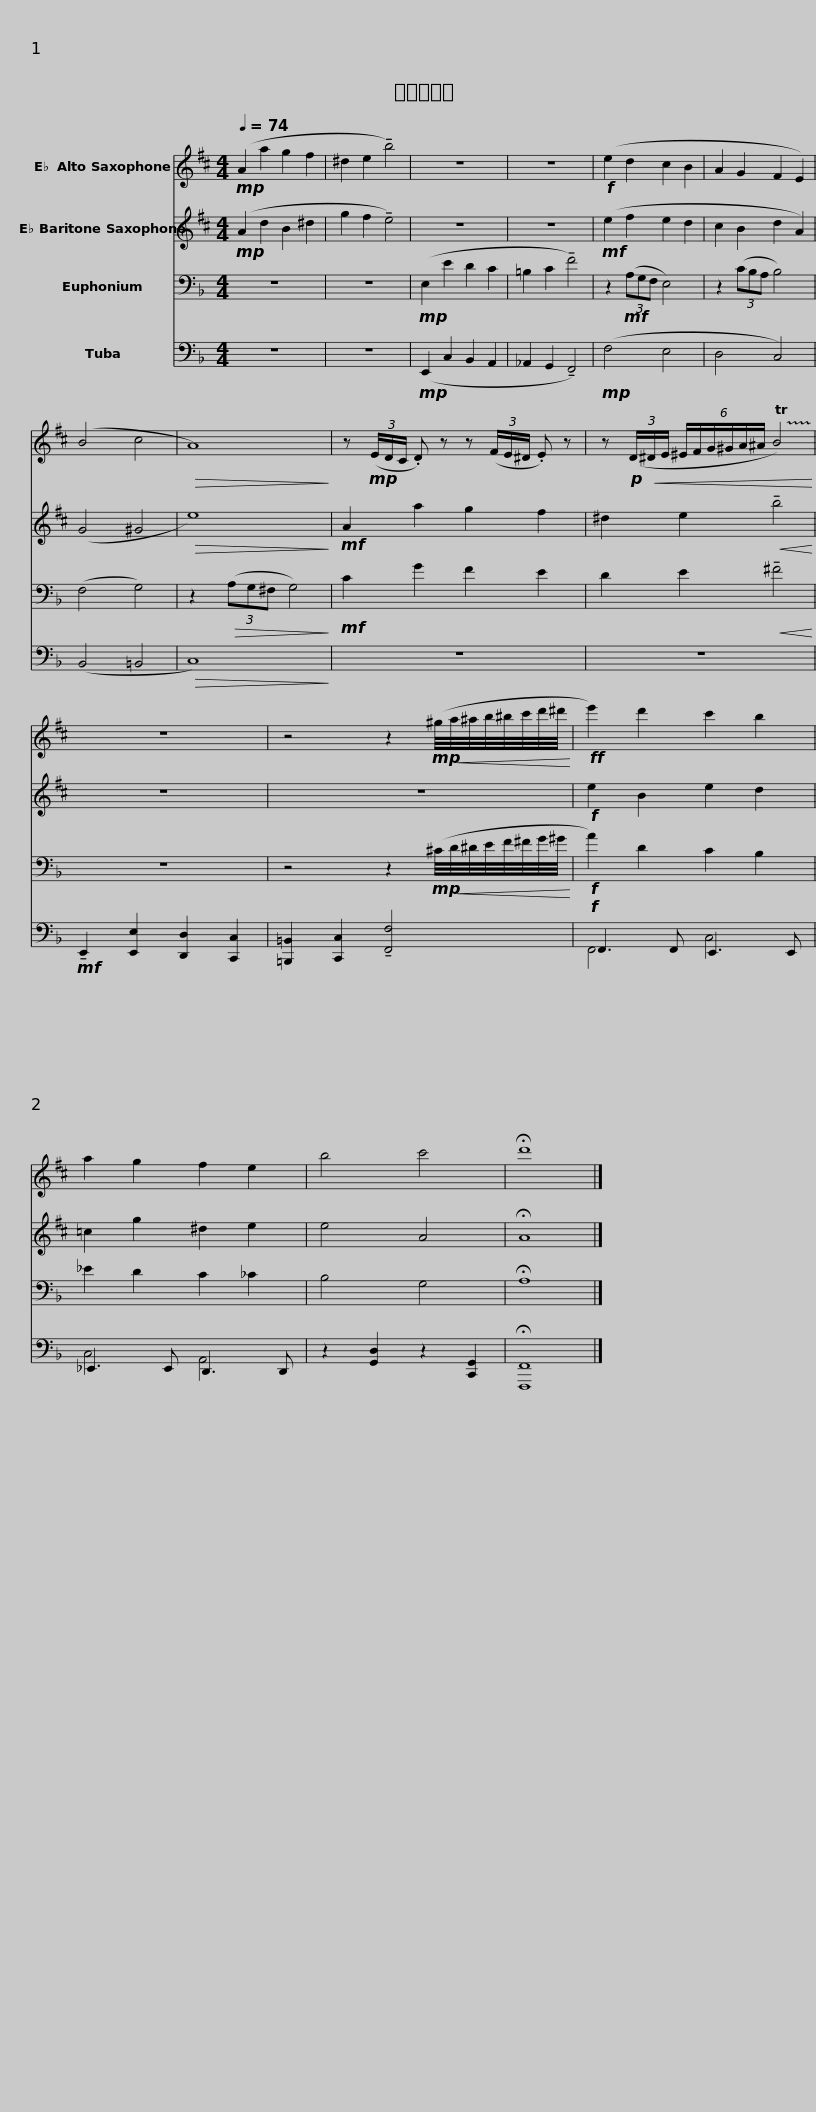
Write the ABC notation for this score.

X:1
%%score 1 2 3 ( 4 5 )
L:1/8
Q:1/4=74
M:4/4
I:linebreak $
K:F
V:1 treble transpose=-9
V:2 treble transpose=-21
V:3 bass
V:4 bass
V:5 bass
V:1
[K:D]!mp! (A2 a2 g2 f2 | ^d2 e2 !tenuto!b4) | z8 | z8 |!f! (e2 d2 c2 B2 | %5
 A2 G2 F2 E2) |$ (B4 c4 |!>(! A8)!>)! | z!mp! (3(E/D/C/ .D) z z (3(F/E/^D/ .E) z | z!p! (3(D/!<(!^D/E/ (6:4:6^E/F/G/^G/A/^A/ !trill(!TB4!trill)!)!<)! |$ %10
 z8 | z4 z2!mp! (^g/4!<(!a/4^a/4b/4^b/4c'/4d'/4^d'/4!<)! |!ff! e'2) d'2 c'2 b2 | a2 g2 f2 e2 | b4 c'4 | %15
 !fermata!d'8 |] %16
V:2
[K:D]!mp! (A2 d2 B2 ^d2 | g2 f2 !tenuto!e4) | z8 | z8 |!mf! (e2 f2 e2 d2 | %5
 c2 B2 d2 A2) |$ (G4 ^G4 |!>(! e8)!>)! |!mf! A2 a2 g2 f2 | ^d2 e2!<(! !tenuto!b4!<)! |$ %10
 z8 | z8 |!f! e2 B2 e2 d2 | =c2 g2 ^d2 e2 | e4 A4 | %15
 !fermata!A8 |] %16
V:3
 z8 | z8 |!mp! (E,2 E2 D2 C2 | =B,2 C2 !tenuto!F4) | z2!mf! (3(A,G,F, E,4) | %5
 z2 (3(CB,A, B,4) |$ (F,4 G,4) | z2!>(! (3(A,G,^F, G,4)!>)! |!mf! C2 G2 F2 E2 | D2 E2!<(! !tenuto!^F4!<)! |$ %10
 z8 | z4 z2!mp! (^C/4!<(!D/4^D/4E/4F/4^F/4G/4^G/4!<)! |!f! A2) D2 C2 B,2 | _E2 D2 C2 _C2 | B,4 G,4 | %15
 !fermata!A,8 |] %16
V:4
 z8 | z8 |!mp! (E,,2 C,2 B,,2 A,,2 | _A,,2 G,,2 !tenuto!F,,4) |!mp! (F,4 E,4 | %5
 D,4 C,4) |$ (B,,4 =B,,4 |!>(! C,8)!>)! | z8 | z8 |$ %10
!mf! !tenuto!E,,2 [E,,E,]2 [D,,D,]2 [C,,C,]2 | [=B,,,=B,,]2 [C,,C,]2 !tenuto![F,,F,]4 |!f! F,,3 F,, E,,3 E,, | _E,,3 E,, D,,3 D,, | z2 [G,,D,]2 z2 [C,,G,,]2 | %15
 !fermata![F,,,F,,]8 |] %16
V:5
 x8 | x8 | x8 | x8 | x8 | %5
 x8 |$ x8 | x8 | x8 | x8 |$ %10
 x8 | x8 | F,,4 C,4 | C,4 A,,4 | x8 | %15
 x8 |] %16
